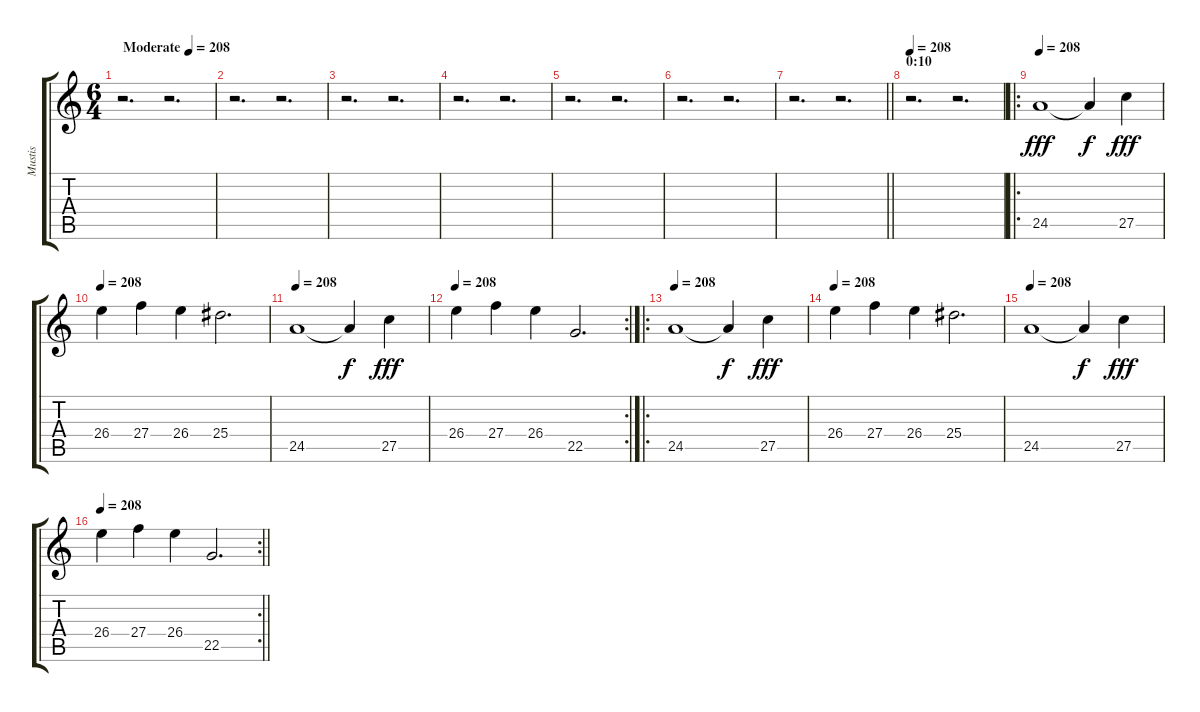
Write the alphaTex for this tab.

\track ("Mustis" "Mustis") {instrument fx4atmosphere}
\staff {score tabs}
\tuning (E4 B3 G3 D3 A2 E2) {hide}
\ts (6 4)
\tempo (208 "Moderate")
\clef g2
\ks c
r.2{d dy fff instrument fx4atmosphere} r.2{d} |
r.2{d} r.2{d} |
r.2{d} r.2{d} |
r.2{d} r.2{d} |
r.2{d} r.2{d} |
r.2{d} r.2{d} |
\barLineRight lightlight
r.2{d} r.2{d} |
\section ("" "0:10")
\tempo 208
r.2{d} r.2{d} |
\ro
\tempo 208
24.5.1 24.5{t}.4{dy f} 27.5.4{dy fff} |
\tempo 208
26.4.4 27.4.4 26.4.4 25.4.2{d} |
\tempo 208
24.5.1 24.5{t}.4{dy f} 27.5.4{dy fff} |
\rc 2
\tempo 208
26.4.4 27.4.4 26.4.4 22.5.2{d} |
\ro
\tempo 208
24.5.1 24.5{t}.4{dy f} 27.5.4{dy fff} |
\tempo 208
26.4.4 27.4.4 26.4.4 25.4.2{d} |
\tempo 208
24.5.1 24.5{t}.4{dy f} 27.5.4{dy fff} |
\rc 2
\tempo 208
\barLineRight lightlight
26.4.4 27.4.4 26.4.4 22.5.2{d}
